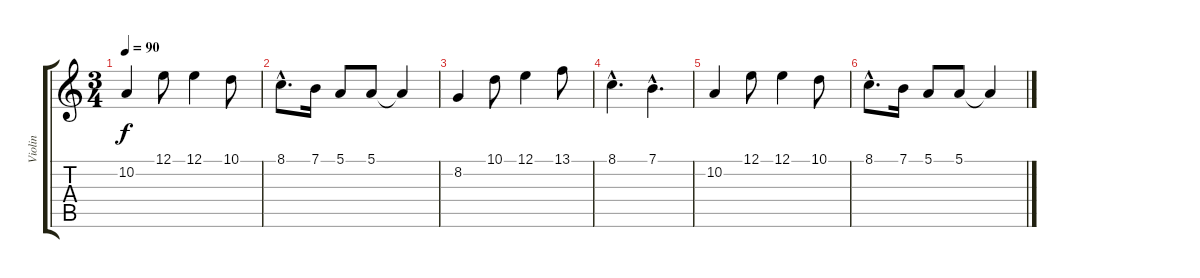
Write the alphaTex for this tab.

\track ("Violin" "Violin") {instrument violin}
\staff {score tabs}
\tuning (E4 B3 G3 D3 A2 E2) {hide}
\ts (3 4)
\tempo 90
\clef g2
\ks c
10.2.4{dy f volume 8} 12.1.8 12.1.4 10.1.8 |
8.1{hac}.8{d} 7.1.16 5.1.8 5.1.8 5.1{t}.4 |
8.2.4 10.1.8 12.1.4 13.1.8 |
8.1{hac}.4{d} 7.1{hac}.4{d} |
10.2.4 12.1.8 12.1.4 10.1.8 |
8.1{hac}.8{d} 7.1.16 5.1.8 5.1.8 5.1{t}.4
